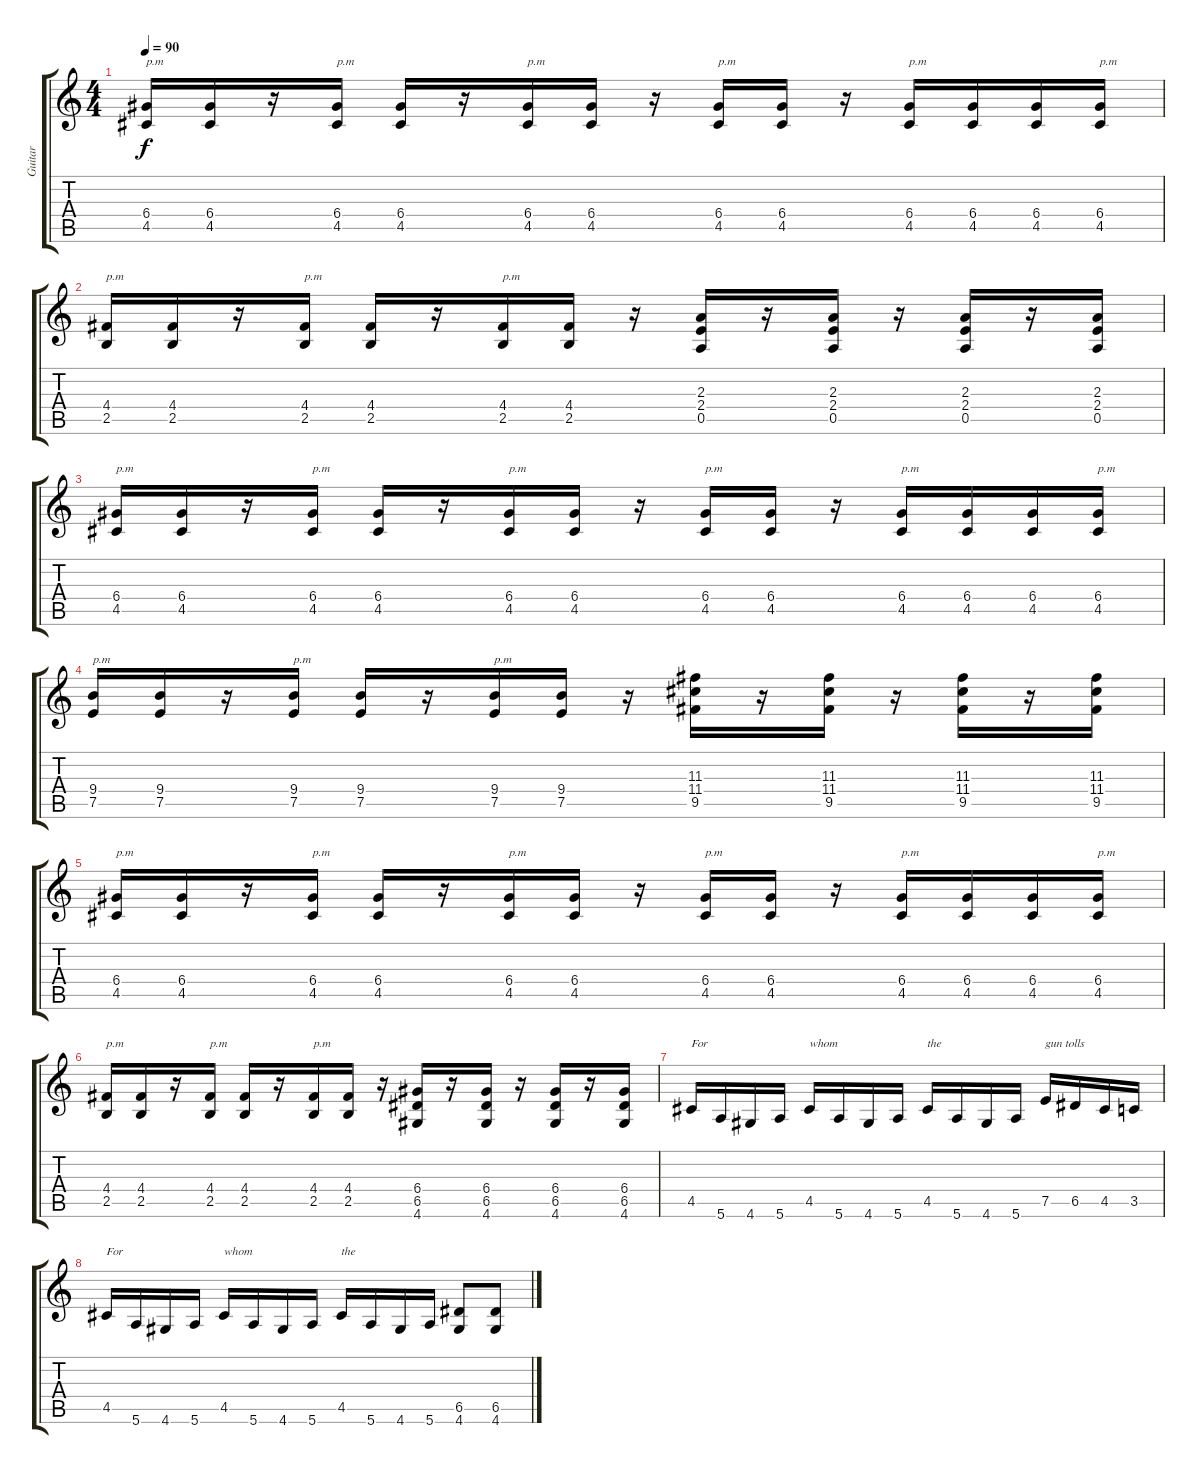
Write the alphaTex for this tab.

\track ("Guitar" "Guitar") {instrument distortionguitar}
\staff {score tabs}
\tuning (E4 B3 G3 D3 A2 E2) {hide}
\ts (4 4)
\tempo 90
\clef g2
\ks c
(6.4 4.5).16{txt "p.m" dy f} (6.4 4.5).16 r.16 (6.4 4.5).16{txt "p.m"} (6.4 4.5).16 r.16 (6.4 4.5).16{txt "p.m"} (6.4 4.5).16 r.16 (6.4 4.5).16{txt "p.m"} (6.4 4.5).16 r.16 (6.4 4.5).16{txt "p.m"} (6.4 4.5).16 (6.4 4.5).16 (6.4 4.5).16{txt "p.m"} |
(4.4 2.5).16{txt "p.m"} (4.4 2.5).16 r.16 (4.4 2.5).16{txt "p.m"} (4.4 2.5).16 r.16 (4.4 2.5).16{txt "p.m"} (4.4 2.5).16 r.16 (2.3 2.4 0.5).16 r.16 (2.3 2.4 0.5).16 r.16 (2.3 2.4 0.5).16 r.16 (2.3 2.4 0.5).16 |
(6.4 4.5).16{txt "p.m"} (6.4 4.5).16 r.16 (6.4 4.5).16{txt "p.m"} (6.4 4.5).16 r.16 (6.4 4.5).16{txt "p.m"} (6.4 4.5).16 r.16 (6.4 4.5).16{txt "p.m"} (6.4 4.5).16 r.16 (6.4 4.5).16{txt "p.m"} (6.4 4.5).16 (6.4 4.5).16 (6.4 4.5).16{txt "p.m"} |
(9.4 7.5).16{txt "p.m"} (9.4 7.5).16 r.16 (9.4 7.5).16{txt "p.m"} (9.4 7.5).16 r.16 (9.4 7.5).16{txt "p.m"} (9.4 7.5).16 r.16 (11.3 11.4 9.5).16 r.16 (11.3 11.4 9.5).16 r.16 (11.3 11.4 9.5).16 r.16 (11.3 11.4 9.5).16 |
(6.4 4.5).16{txt "p.m"} (6.4 4.5).16 r.16 (6.4 4.5).16{txt "p.m"} (6.4 4.5).16 r.16 (6.4 4.5).16{txt "p.m"} (6.4 4.5).16 r.16 (6.4 4.5).16{txt "p.m"} (6.4 4.5).16 r.16 (6.4 4.5).16{txt "p.m"} (6.4 4.5).16 (6.4 4.5).16 (6.4 4.5).16{txt "p.m"} |
(4.4 2.5).16{txt "p.m"} (4.4 2.5).16 r.16 (4.4 2.5).16{txt "p.m"} (4.4 2.5).16 r.16 (4.4 2.5).16{txt "p.m"} (4.4 2.5).16 r.16 (6.4 6.5 4.6).16 r.16 (6.4 6.5 4.6).16 r.16 (6.4 6.5 4.6).16 r.16 (6.4 6.5 4.6).16 |
4.5.16{txt "For"} 5.6.16 4.6.16 5.6.16 4.5.16{txt "whom"} 5.6.16 4.6.16 5.6.16 4.5.16{txt "the"} 5.6.16 4.6.16 5.6.16 7.5.16{txt "gun tolls"} 6.5.16 4.5.16 3.5.16 |
4.5.16{txt "For"} 5.6.16 4.6.16 5.6.16 4.5.16{txt "whom"} 5.6.16 4.6.16 5.6.16 4.5.16{txt "the"} 5.6.16 4.6.16 5.6.16 (6.5 4.6).8 (6.5 4.6).8
